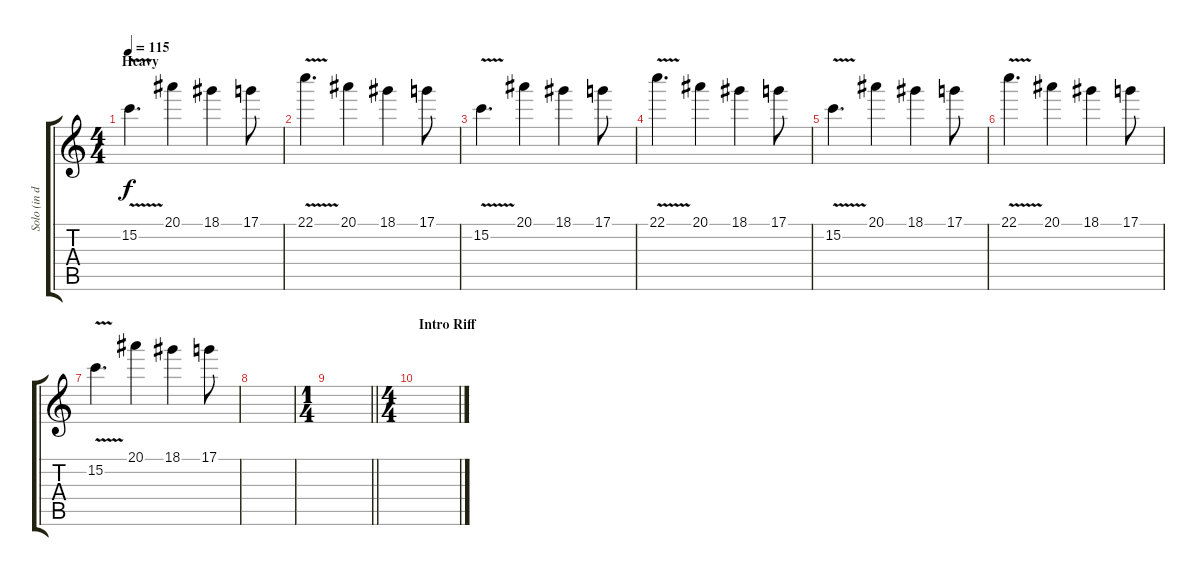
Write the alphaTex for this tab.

\track ("Solo (in drop C)" "Solo (in d") {instrument distortionguitar}
\staff {score tabs}
\tuning (D4 A3 F3 C3 G2 C2) {hide}
\ts (4 4)
\section ("" "Heavy")
\tempo 115
\clef g2
\ks c
15.2{v}.4{d dy f} 20.1.4 18.1.4 17.1.8 |
22.1{v}.4{d} 20.1.4 18.1.4 17.1.8 |
15.2{v}.4{d} 20.1.4 18.1.4 17.1.8 |
22.1{v}.4{d} 20.1.4 18.1.4 17.1.8 |
15.2{v}.4{d} 20.1.4 18.1.4 17.1.8 |
22.1{v}.4{d} 20.1.4 18.1.4 17.1.8 |
15.2{v}.4{d} 20.1.4 18.1.4 17.1.8 |
|
\ts (1 4)
\barLineRight lightlight
|
\ts (4 4)
\section ("" "Intro Riff")
